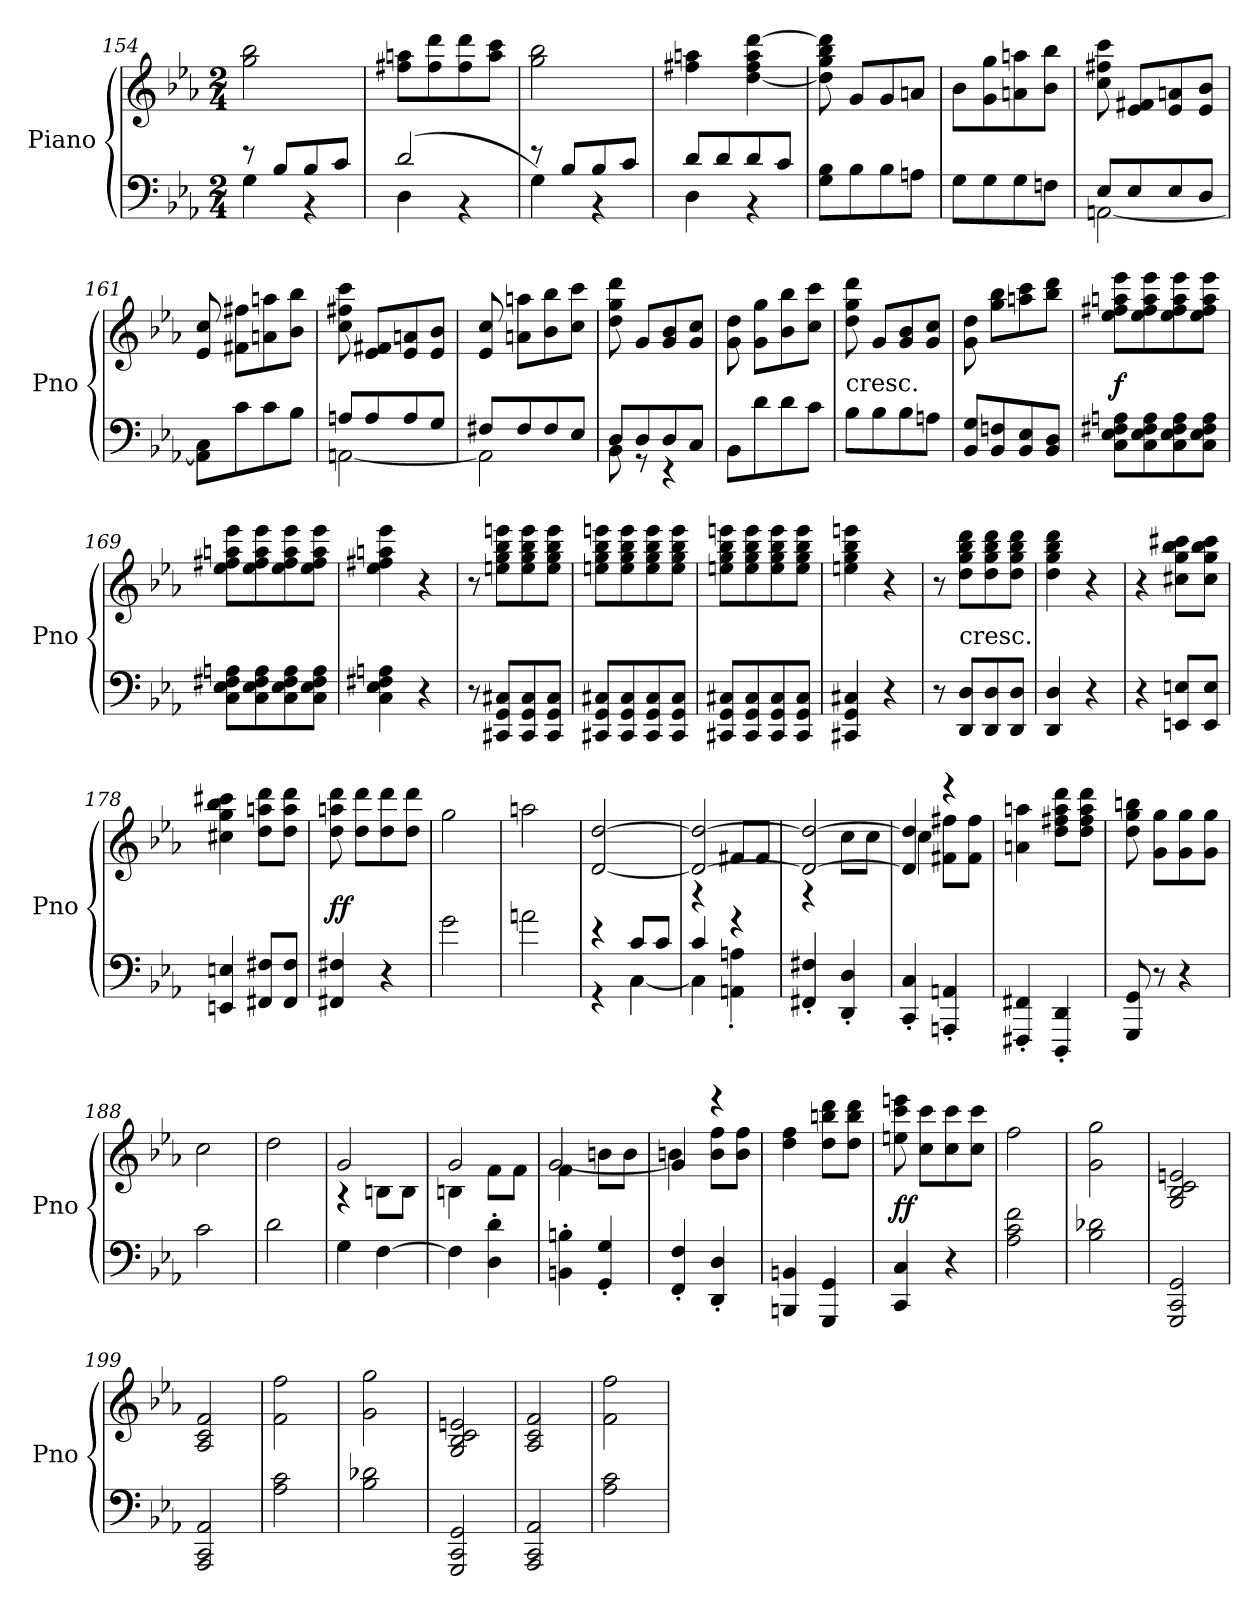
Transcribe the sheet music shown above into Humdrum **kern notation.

**kern	**kern	**dynam
*part1	*part1	*part1
*staff2	*staff1	*staff1/2
*I"Piano	*	*
*I'Pno	*	*
*clefF4	*clefG2	*
*k[b-e-a-]	*k[b-e-a-]	*
*M2/4	*M2/4	*
=154	=154	=154
*^	*	*
8r	4G\	2gg\ 2bb-\	.
8B-/L	.	.	.
8B-/	4r	.	.
8c/J	.	.	.
=155	=155	=155	=155
(2d/	4D\	8ff#X\ 8aan\L	.
.	.	8ff#\ 8ddd\	.
.	4r	8ff#\ 8ddd\	.
.	.	8aa\ 8ccc\J	.
=156	=156	=156	=156
8r	4G\)	2gg\ 2bb-\	.
8B-/L	.	.	.
8B-/	4r	.	.
8c/J	.	.	.
=157	=157	=157	=157
8d/L	4D\	4ff#X\ 4aan\	.
8d/	.	.	.
8d/	4r	[4dd\ 4ff#\ 4aa\ [4ddd\	.
8c/J	.	.	.
*v	*v	*	*
=158	=158	=158
8G\ 8B-\L	8dd]\ 8gg\ 8bb-\ 8ddd]\	.
8B-\	8g/L	.
8B-\	8g/	.
8An\J	8an/J	.
=159	=159	=159
8G\L	8b-\L	.
8G\	8g\ 8gg\	.
8G\	8an\ 8aan\	.
8Fn\J	8b-\ 8bb-\J	.
=160	=160	=160
*^	*	*
8E-/L	[2AAn\	8cc\ 8ff#X\ 8ccc\	.
8E-/	.	8e-/ 8f#X/L	.
8E-/	.	8e-/ 8an/	.
8D/J	.	8e-/ 8b-/J	.
*v	*v	*	*
=161	=161	=161
8AA]\ 8C\L	8e-/ 8cc/	.
8c\	8f#X\ 8ff#X\L	.
8c\	8an\ 8aan\	.
8B-\J	8b-\ 8bb-\J	.
=162	=162	=162
*^	*	*
8An/L	[2AAn\	8cc\ 8ff#X\ 8ccc\	.
8A/	.	8e-/ 8f#X/L	.
8A/	.	8e-/ 8an/	.
8G/J	.	8e-/ 8b-/J	.
=163	=163	=163	=163
8F#X/L	2AA\]	8e-/ 8cc/	.
8F#/	.	8an\ 8aan\L	.
8F#/	.	8b-\ 8bb-\	.
8E-/J	.	8cc\ 8ccc\J	.
=164	=164	=164	=164
8D/L	8BB-\	8dd\ 8gg\ 8ddd\	.
8D/	8r	8g/L	.
8D/	4r	8g/ 8b-/	.
8C/J	.	8g/ 8cc/J	.
*v	*v	*	*
=165	=165	=165
8BB-\L	8g\ 8dd\	.
8d\	8g\ 8gg\L	.
8d\	8b-\ 8bb-\	.
8c\J	8cc\ 8ccc\J	.
=166	=166	=166
!	!LO:TX:c:t=cresc.	!
8B-\L	8dd\ 8gg\ 8ddd\	.
8B-\	8g/L	.
8B-\	8g/ 8b-/	.
8An\J	8g/ 8cc/J	.
=167	=167	=167
8BB-/ 8G/L	8g\ 8dd\	.
8BB-/ 8Fn/	8gg\ 8bb-\L	.
8BB-/ 8E-/	8aan\ 8ccc\	.
8BB-/ 8D/J	8bb-\ 8ddd\J	.
=168	=168	=168
8C\ 8E-\ 8F#X\ 8An\L	8ee-\ 8ff#X\ 8aan\ 8eee-\L	f
8C\ 8E-\ 8F#\ 8A\	8ee-\ 8ff#\ 8aa\ 8eee-\	.
8C\ 8E-\ 8F#\ 8A\	8ee-\ 8ff#\ 8aa\ 8eee-\	.
8C\ 8E-\ 8F#\ 8A\J	8ee-\ 8ff#\ 8aa\ 8eee-\J	.
=169	=169	=169
8C\ 8E-\ 8F#X\ 8An\L	8ee-\ 8ff#X\ 8aan\ 8eee-\L	.
8C\ 8E-\ 8F#\ 8A\	8ee-\ 8ff#\ 8aa\ 8eee-\	.
8C\ 8E-\ 8F#\ 8A\	8ee-\ 8ff#\ 8aa\ 8eee-\	.
8C\ 8E-\ 8F#\ 8A\J	8ee-\ 8ff#\ 8aa\ 8eee-\J	.
=170	=170	=170
4C\ 4E-\ 4F#X\ 4An\	4ee-\ 4ff#X\ 4aan\ 4eee-\	.
4r	4r	.
=171	=171	=171
8r	8r	.
8CC#X/ 8GG/ 8C#X/L	8een\ 8gg\ 8bb-\ 8eeen\L	.
8CC#/ 8GG/ 8C#/	8ee\ 8gg\ 8bb-\ 8eee\	.
8CC#/ 8GG/ 8C#/J	8ee\ 8gg\ 8bb-\ 8eee\J	.
=172	=172	=172
8CC#X/ 8GG/ 8C#X/L	8een\ 8gg\ 8bb-\ 8eeen\L	.
8CC#/ 8GG/ 8C#/	8ee\ 8gg\ 8bb-\ 8eee\	.
8CC#/ 8GG/ 8C#/	8ee\ 8gg\ 8bb-\ 8eee\	.
8CC#/ 8GG/ 8C#/J	8ee\ 8gg\ 8bb-\ 8eee\J	.
=173	=173	=173
8CC#X/ 8GG/ 8C#X/L	8een\ 8gg\ 8bb-\ 8eeen\L	.
8CC#/ 8GG/ 8C#/	8ee\ 8gg\ 8bb-\ 8eee\	.
8CC#/ 8GG/ 8C#/	8ee\ 8gg\ 8bb-\ 8eee\	.
8CC#/ 8GG/ 8C#/J	8ee\ 8gg\ 8bb-\ 8eee\J	.
=174	=174	=174
4CC#X/ 4GG/ 4C#X/	4een\ 4gg\ 4bb-\ 4eeen\	.
4r	4r	.
=175	=175	=175
8r	8r	.
!	!LO:TX:c:t=cresc.	!
8DD/ 8D/L	8dd\ 8gg\ 8bb-\ 8ddd\L	.
8DD/ 8D/	8dd\ 8gg\ 8bb-\ 8ddd\	.
8DD/ 8D/J	8dd\ 8gg\ 8bb-\ 8ddd\J	.
=176	=176	=176
4DD/ 4D/	4dd\ 4gg\ 4bb-\ 4ddd\	.
4r	4r	.
=177	=177	=177
4r	4r	.
8EEn/ 8En/L	8cc#X\ 8gg\ 8bb-\ 8ccc#X\L	.
8EE/ 8E/J	8cc#\ 8gg\ 8bb-\ 8ccc#\J	.
=178	=178	=178
4EEn/ 4En/	4cc#X\ 4gg\ 4bb-\ 4ccc#X\	.
8FF#X/ 8F#X/L	8dd\ 8aan\ 8ddd\L	.
8FF#/ 8F#/J	8dd\ 8aa\ 8ddd\J	.
=179	=179	=179
4FF#X/ 4F#X/	8dd\ 8aan\ 8ddd\	ff
.	8dd\ 8ddd\L	.
4r	8dd\ 8ddd\	.
.	8dd\ 8ddd\J	.
=180	=180	=180
2g\	2gg\	.
=181	=181	=181
2an\	2aan\	.
=182	=182	=182
*^	*	*
4r	4r	[2d/ [2dd/	.
8c/L	[4C\	.	.
8c/J	.	.	.
=183	=183	=183	=183
*	*	*^	*
4c/	4C\]	2d_/ 2dd_/	4r	.
4r	4AAn'\ 4An'\	.	8f#X/L	.
.	.	.	8f#/J	.
*v	*v	*	*	*
=184	=184	=184	=184
4FF#X'/ 4F#X'/	2d_/ 2dd_/	4r	.
4DD'/ 4D'/	.	8cc\L	.
.	.	8cc\J	.
=185	=185	=185	=185
4CC'/ 4C'/	4d]/ 4dd]/	4cc\	.
4AAAn'/ 4AAn'/	4r	8f#X\ 8ff#X\L	.
.	.	8f#\ 8ff#\J	.
*	*v	*v	*
=186	=186	=186
4FFF#X'/ 4FF#X'/	4an\ 4aan\	.
4DDD'/ 4DD'/	8dd\ 8ff#X\ 8aa\ 8ddd\L	.
.	8dd\ 8ff#\ 8aa\ 8ddd\J	.
=187	=187	=187
8GGG/ 8GG/	8dd\ 8gg\ 8bbn\	.
8r	8g\ 8gg\L	.
4r	8g\ 8gg\	.
.	8g\ 8gg\J	.
=188	=188	=188
2c\	2cc\	.
=189	=189	=189
2d\	2dd\	.
=190	=190	=190
*	*^	*
4G\	2g/	4r	.
[4F\	.	8Bn\L	.
.	.	8B\J	.
=191	=191	=191	=191
4F\]	2g/	4Bn\	.
4D'\ 4d'\	.	8f\L	.
.	.	8f\J	.
=192	=192	=192	=192
4BBn'\ 4Bn'\	4f\	[2g/	.
4GG'/ 4G'/	8bn\L	.	.
.	8b\J	.	.
=193	=193	=193	=193
4FF'/ 4F'/	4g/]	4bn\	.
4DD'/ 4D'/	4r	8b\ 8ff\L	.
.	.	8b\ 8ff\J	.
*	*v	*v	*
=194	=194	=194
4BBBn/ 4BBn/	4dd\ 4ff\	.
4GGG/ 4GG/	8dd\ 8bbn\ 8ddd\L	.
.	8dd\ 8bb\ 8ddd\J	.
=195	=195	=195
4CC/ 4C/	8een\ 8ccc\ 8eeen\	ff
.	8cc\ 8ccc\L	.
4r	8cc\ 8ccc\	.
.	8cc\ 8ccc\J	.
=196	=196	=196
2A-\ 2c\ 2f\	2ff\	.
=197	=197	=197
2B-\ 2d-X\	2g\ 2gg\	.
=198	=198	=198
2GGG/ 2CC/ 2GG/	2G/ 2B-/ 2c/ 2en/	.
=199	=199	=199
2AAA-/ 2CC/ 2AA-/	2A-/ 2c/ 2f/	.
=200	=200	=200
2A-\ 2c\	2f\ 2ff\	.
=201	=201	=201
2B-\ 2d-X\	2g\ 2gg\	.
=202	=202	=202
2GGG/ 2CC/ 2GG/	2G/ 2B-/ 2c/ 2en/	.
=203	=203	=203
2AAA-/ 2CC/ 2AA-/	2A-/ 2c/ 2f/	.
=204	=204	=204
2A-\ 2c\	2f\ 2ff\	.
=	=	=
*-	*-	*-
